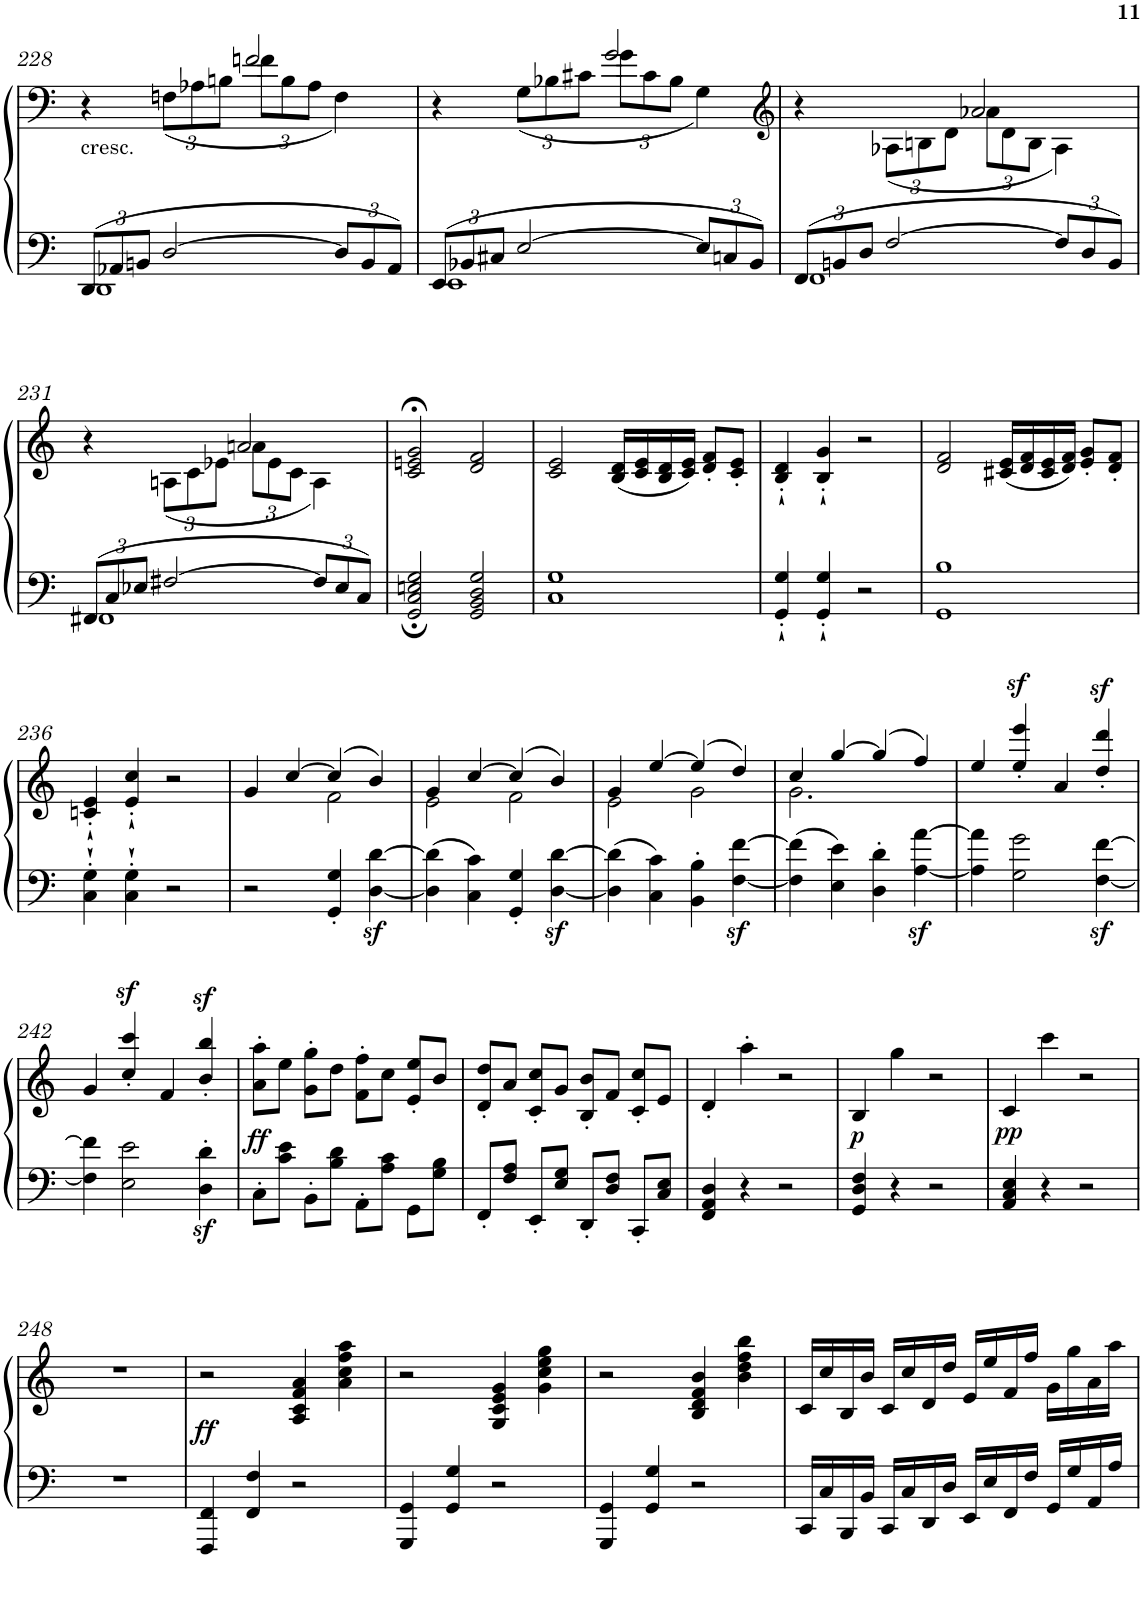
**kern	**kern	**dynam
*part1	*part1	*part1
*staff2	*staff1	*staff1/2
*I"Piano	*	*
*I'Pno	*	*
!!LO:PB:g=z
*clefF4	*clefF4	*
*k[]	*k[]	*
*M4/4	*M4/4	*
*met(c)	*met(c)	*
*Xbrackettup	*	*
=228	=228	=228
*^	*^	*
!	!	!LO:TX:b:t=cresc.	!	!
12DD/L	1DD	4r	2ryy	.
12AA-X/	.	.	.	.
12BBn/J	.	.	.	.
*	*	*Xbrackettup	*	*
[2D/	.	(<12Fn\L	.	.
.	.	12A-X\	.	.
.	.	12Bn\J	.	.
.	.	12fn\L	2f/	.
.	.	12B\	.	.
.	.	12A-\J	.	.
12D/L]	.	4F\)	.	.
12BB/	.	.	.	.
12AA-/J	.	.	.	.
=229	=229	=229	=229	=229
12EE/L	1EE	4r	2ryy	.
12BB-X/	.	.	.	.
12C#X/J	.	.	.	.
[2E/	.	(<12G\L	.	.
.	.	12B-X\	.	.
.	.	12c#X\J	.	.
.	.	12g\L	2g/	.
.	.	12c#\	.	.
.	.	12B-\J	.	.
12E/L]	.	4G\)	.	.
12Cn/	.	.	.	.
12BB-/J	.	.	.	.
=230	=230	=230	=230	=230
*	*	*clefG2	*	*
12FF/L	1FF	4r	2ryy	.
12BBn/	.	.	.	.
12D/J	.	.	.	.
[2F/	.	(<12A-X\L	.	.
.	.	12Bn\	.	.
.	.	12d\J	.	.
.	.	12a-X\L	2a-/	.
.	.	12d\	.	.
.	.	12B\J	.	.
12F/L]	.	4A-\)	.	.
12D/	.	.	.	.
12BB/J	.	.	.	.
!!LO:LB:g=z	!!
=231	=231	=231	=231	=231
12FF#X/L	1FF#	4r	2ryy	.
12C/	.	.	.	.
12E-X/J	.	.	.	.
[2F#X/	.	(<12An\L	.	.
.	.	12c\	.	.
.	.	12e-X\J	.	.
.	.	12a\L	2an/	.
.	.	12e-\	.	.
.	.	12c\J	.	.
12F#/L]	.	4A\)	.	.
12E-/	.	.	.	.
12C/J	.	.	.	.
*v	*v	*	*	*
*	*v	*v	*
=232	=232	=232
2GG/; 2C/; 2En/; 2G/;	2c/;< 2en/;< 2g/;<	.
2GG/ 2BB/ 2D/ 2G/	2d/ 2f/	.
=233	=233	=233
1C 1G	2c/ 2e/	.
.	(<16B/ 16d/LL	.
.	16c/ 16e/	.
.	16B/ 16d/	.
.	16c/ 16e/JJ)	.
.	8d/' 8f/'L	.
.	8c/' 8e/'J	.
=234	=234	=234
4GG/'` 4G/'`	4B/'` 4d/'`	.
4GG/'` 4G/'`	4B/'` 4g/'`	.
2r	2r	.
=235	=235	=235
1GG 1B	2d/ 2f/	.
.	(<16c#X/ 16e/LL	.
.	16d/ 16f/	.
.	16c#/ 16e/	.
.	16d/ 16f/JJ)	.
.	8e/' 8g/'L	.
.	8d/' 8f/'J	.
!!LO:LB:g=z
=236	=236	=236
4C\'` 4G\'`	4cn/'` 4e/'`	.
4C\'` 4G\'`	4e/'` 4cc/'`	.
2r	2r	.
=237	=237	=237
*	*^	*
2r	4g/	2ryy	.
.	[4cc/	.	.
4GG/' 4G/'	(>4cc/]	2f\	.
[4D\z< [4d\z<	4b/)	.	.
=238	=238	=238	=238
4D\] 4d\]	4g/	2e\	.
4C\ 4c\	[4cc/	.	.
4GG/' 4G/'	(>4cc/]	2f\	.
[4D\z< [4d\z<	4b/)	.	.
=239	=239	=239	=239
4D\] 4d\]	4g/	2e\	.
4C\ 4c\	[4ee/	.	.
4BB\' 4B\'	(>4ee/]	2g\	.
[4F\z< [4f\z<	4dd/)	.	.
=240	=240	=240	=240
4F\] 4f\]	4cc/	2.g\	.
4E\ 4e\	[4gg/	.	.
4D\' 4d\'	(>4gg/]	.	.
[4A\z< [4a\z<	4ff/)	4ryy	.
*	*v	*v	*
=241	=241	=241
4A\] 4a\]	4ee/	.
2G\ 2g\	4ee/z>' 4eee/z>'	.
.	4a/	.
[4F\z< [4f\z<	4dd/z>' 4ddd/z>'	.
!!LO:LB:g=z
=242	=242	=242
4F\] 4f\]	4g/	.
2E\ 2e\	4cc/z>' 4ccc/z>'	.
.	4f/	.
4D\z<' 4d\z<'	4b/z>' 4bb/z>'	.
=243	=243	=243
!	!	!LO:DY:b
8C'\L	8a\' 8aa\'L	ff
8c\ 8e\J	8ee\J	.
8BB'\L	8g\' 8gg\'L	.
8B\ 8d\J	8dd\J	.
8AA'\L	8f\' 8ff\'L	.
8A\ 8c\J	8cc\J	.
8GG\L	8e/' 8ee/'L	.
8G\ 8B\J	8b/J	.
=244	=244	=244
8FF'/L	8d/' 8dd/'L	.
8F/ 8A/J	8a/J	.
8EE'/L	8c/' 8cc/'L	.
8E/ 8G/J	8g/J	.
8DD'/L	8B/' 8b/'L	.
8D/ 8F/J	8f/J	.
8CC'/L	8c/' 8cc/'L	.
8C/ 8E/J	8e/J	.
=245	=245	=245
4FF/ 4AA/ 4D/	4d'/	.
4r	4aa'\	.
2r	2r	.
=246	=246	=246
!	!	!LO:DY:b
4GG/ 4D/ 4F/	4B/	p
4r	4gg\	.
2r	2r	.
=247	=247	=247
!	!	!LO:DY:b
4AA/ 4C/ 4E/	4c/	pp
4r	4ccc\	.
2r	2r	.
!!LO:LB:g=z
=248	=248	=248
1r	1r	.
=249	=249	=249
!	!	!LO:DY:b
4FFF/ 4FF/	2r	ff
4FF/ 4F/	.	.
2r	4A/ 4c/ 4f/ 4a/	.
.	4a\ 4cc\ 4ff\ 4aa\	.
=250	=250	=250
4GGG/ 4GG/	2r	.
4GG/ 4G/	.	.
2r	4G/ 4c/ 4e/ 4g/	.
.	4g\ 4cc\ 4ee\ 4gg\	.
=251	=251	=251
4GGG/ 4GG/	2r	.
4GG/ 4G/	.	.
2r	4B/ 4d/ 4f/ 4b/	.
.	4b\ 4dd\ 4ff\ 4bb\	.
=252	=252	=252
16CC/LL	16c/LL	.
16C/	16cc/	.
16BBB/	16B/	.
16BB/JJ	16b/JJ	.
16CC/LL	16c/LL	.
16C/	16cc/	.
16DD/	16d/	.
16D/JJ	16dd/JJ	.
16EE/LL	16e/LL	.
16E/	16ee/	.
16FF/	16f/	.
16F/JJ	16ff/JJ	.
16GG/LL	16g\LL	.
16G/	16gg\	.
16AA/	16a\	.
16A/JJ	16aa\JJ	.
=	=	=
*-	*-	*-
